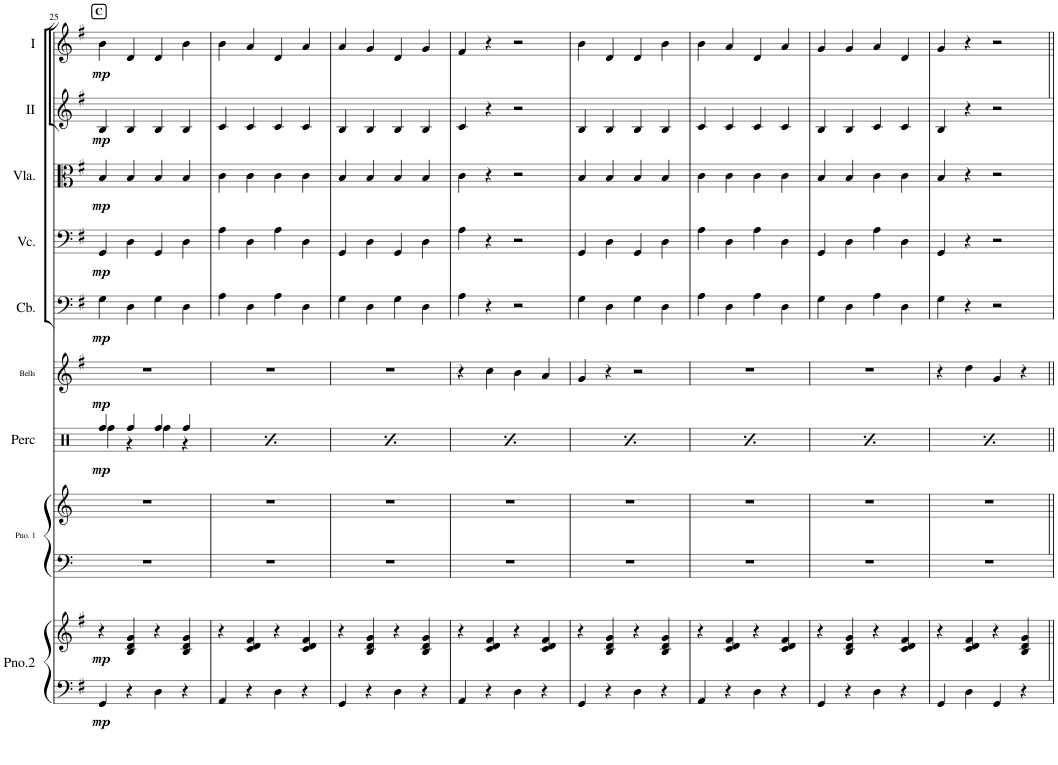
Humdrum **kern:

**kern	**kern	**dynam	**kern	**kern	**kern	**dynam	**kern	**dynam	**kern	**dynam	**kern	**dynam	**kern	**dynam	**kern	**dynam	**kern	**dynam
*part9	*part9	*part9	*part8	*part8	*part7	*part7	*part6	*part6	*part5	*part5	*part4	*part4	*part3	*part3	*part2	*part2	*part1	*part1
*staff11	*staff10	*staff10/11	*staff9	*staff8	*staff7	*staff7	*staff6	*staff6	*staff5	*staff5	*staff4	*staff4	*staff3	*staff3	*staff2	*staff2	*staff1	*staff1
*I"Piano 2	*	*	*I"Piano 1	*	*I"Percussion	*	*I"Bells	*	*I"Contrabass	*	*I"Cello	*	*I"Viola	*	*I"Violin 2	*	*I"Violin 1	*
*I'Pno.2	*	*	*I'Pno. 1	*	*I'Perc	*	*I'Bells	*	*I'Cb.	*	*	*	*I'Vla.	*	*	*	*	*
!!LO:PB:g=z
*clefF4	*clefG2	*	*clefF4	*clefG2	*clefX	*	*clefG2	*	*clefF4	*	*clefF4	*	*clefC3	*	*clefG2	*	*clefG2	*
*	*	*	*	*	*	*	*Trd-7c-12	*	*	*	*	*	*	*	*	*	*	*
*k[f#]	*k[f#]	*	*k[]	*k[]	*k[f#]	*	*k[f#]	*	*k[f#]	*	*k[f#]	*	*k[f#]	*	*k[f#]	*	*k[f#]	*
*M4/4	*M4/4	*	*M4/4	*M4/4	*M4/4	*	*M4/4	*	*M4/4	*	*M4/4	*	*M4/4	*	*M4/4	*	*M4/4	*
*met(c)	*met(c)	*	*met(c)	*met(c)	*met(c)	*	*met(c)	*	*met(c)	*	*met(c)	*	*met(c)	*	*met(c)	*	*met(c)	*
=25	=25	=25	=25	=25	=25	=25	=25	=25	=25	=25	=25	=25	=25	=25	=25	=25	=25	=25
*	*	*	*	*	*^	*	*	*	*	*	*	*	*	*	*	*	*	*
!	!	!	!	!	!	!	!	!	!	!	!	!	!	!	!	!	!	!LO:TX:a:B:t=C	!
!	!	!LO:DY:b=2	!	!	!	!	!	!	!	!	!	!	!	!	!	!	!	!	!
!	!	!LO:DY:n=1:b	!	!	!	!	!LO:DY:b	!	!LO:DY:b	!	!LO:DY:b	!	!LO:DY:b	!	!LO:DY:b	!	!LO:DY:b	!	!LO:DY:b
4GG/	4r	mp mp	1r	1r	4Rff/	4Rff\	mp	1r	mp	4G\	mp	4GG/	mp	4B/	mp	4B/	mp	4b\	mp
4r	4B/ 4d/ 4g/	.	.	.	4Rff/	4r	.	.	.	4D\	.	4D\	.	4B/	.	4B/	.	4d/	.
4D\	4r	.	.	.	4Rff/	4Rff\	.	.	.	4G\	.	4GG/	.	4B/	.	4B/	.	4d/	.
4r	4B/ 4d/ 4g/	.	.	.	4Rff/	4r	.	.	.	4D\	.	4D\	.	4B/	.	4B/	.	4b\	.
=26	=26	=26	=26	=26	=26	=26	=26	=26	=26	=26	=26	=26	=26	=26	=26	=26	=26	=26	=26
!	!	!	!	!	!	!	!LO:DY:b	!	!	!	!	!	!	!	!	!	!	!	!
4AA/	4r	.	1r	1r	4Rff/	4Rff\	mp	1r	.	4A\	.	4A\	.	4c\	.	4c/	.	4b\	.
4r	4c/ 4d/ 4f#/	.	.	.	4Rff/	4r	.	.	.	4D\	.	4D\	.	4c\	.	4c/	.	4a/	.
4D\	4r	.	.	.	4Rff/	4Rff\	.	.	.	4A\	.	4A\	.	4c\	.	4c/	.	4d/	.
4r	4c/ 4d/ 4f#/	.	.	.	4Rff/	4r	.	.	.	4D\	.	4D\	.	4c\	.	4c/	.	4a/	.
=27	=27	=27	=27	=27	=27	=27	=27	=27	=27	=27	=27	=27	=27	=27	=27	=27	=27	=27	=27
!	!	!	!	!	!	!	!LO:DY:b	!	!	!	!	!	!	!	!	!	!	!	!
4GG/	4r	.	1r	1r	4Rff/	4Rff\	mp	1r	.	4G\	.	4GG/	.	4B/	.	4B/	.	4a/	.
4r	4B/ 4d/ 4g/	.	.	.	4Rff/	4r	.	.	.	4D\	.	4D\	.	4B/	.	4B/	.	4g/	.
4D\	4r	.	.	.	4Rff/	4Rff\	.	.	.	4G\	.	4GG/	.	4B/	.	4B/	.	4d/	.
4r	4B/ 4d/ 4g/	.	.	.	4Rff/	4r	.	.	.	4D\	.	4D\	.	4B/	.	4B/	.	4g/	.
=28	=28	=28	=28	=28	=28	=28	=28	=28	=28	=28	=28	=28	=28	=28	=28	=28	=28	=28	=28
!	!	!	!	!	!	!	!LO:DY:b	!	!	!	!	!	!	!	!	!	!	!	!
4AA/	4r	.	1r	1r	4Rff/	4Rff\	mp	4r	.	4A\	.	4A\	.	4c\	.	4c/	.	4f#/	.
4r	4c/ 4d/ 4f#/	.	.	.	4Rff/	4r	.	4cc\	.	4r	.	4r	.	4r	.	4r	.	4r	.
4D\	4r	.	.	.	4Rff/	4Rff\	.	4b\	.	2r	.	2r	.	2r	.	2r	.	2r	.
4r	4c/ 4d/ 4f#/	.	.	.	4Rff/	4r	.	4a/	.	.	.	.	.	.	.	.	.	.	.
=29	=29	=29	=29	=29	=29	=29	=29	=29	=29	=29	=29	=29	=29	=29	=29	=29	=29	=29	=29
!	!	!	!	!	!	!	!LO:DY:b	!	!	!	!	!	!	!	!	!	!	!	!
4GG/	4r	.	1r	1r	4Rff/	4Rff\	mp	4g/	.	4G\	.	4GG/	.	4B/	.	4B/	.	4b\	.
4r	4B/ 4d/ 4g/	.	.	.	4Rff/	4r	.	4r	.	4D\	.	4D\	.	4B/	.	4B/	.	4d/	.
4D\	4r	.	.	.	4Rff/	4Rff\	.	2r	.	4G\	.	4GG/	.	4B/	.	4B/	.	4d/	.
4r	4B/ 4d/ 4g/	.	.	.	4Rff/	4r	.	.	.	4D\	.	4D\	.	4B/	.	4B/	.	4b\	.
=30	=30	=30	=30	=30	=30	=30	=30	=30	=30	=30	=30	=30	=30	=30	=30	=30	=30	=30	=30
!	!	!	!	!	!	!	!LO:DY:b	!	!	!	!	!	!	!	!	!	!	!	!
4AA/	4r	.	1r	1r	4Rff/	4Rff\	mp	1r	.	4A\	.	4A\	.	4c\	.	4c/	.	4b\	.
4r	4c/ 4d/ 4f#/	.	.	.	4Rff/	4r	.	.	.	4D\	.	4D\	.	4c\	.	4c/	.	4a/	.
4D\	4r	.	.	.	4Rff/	4Rff\	.	.	.	4A\	.	4A\	.	4c\	.	4c/	.	4d/	.
4r	4c/ 4d/ 4f#/	.	.	.	4Rff/	4r	.	.	.	4D\	.	4D\	.	4c\	.	4c/	.	4a/	.
=31	=31	=31	=31	=31	=31	=31	=31	=31	=31	=31	=31	=31	=31	=31	=31	=31	=31	=31	=31
!	!	!	!	!	!	!	!LO:DY:b	!	!	!	!	!	!	!	!	!	!	!	!
4GG/	4r	.	1r	1r	4Rff/	4Rff\	mp	1r	.	4G\	.	4GG/	.	4B/	.	4B/	.	4g/	.
4r	4B/ 4d/ 4g/	.	.	.	4Rff/	4r	.	.	.	4D\	.	4D\	.	4B/	.	4B/	.	4g/	.
4D\	4r	.	.	.	4Rff/	4Rff\	.	.	.	4A\	.	4A\	.	4c\	.	4c/	.	4a/	.
4r	4c/ 4d/ 4f#/	.	.	.	4Rff/	4r	.	.	.	4D\	.	4D\	.	4c\	.	4c/	.	4d/	.
=32	=32	=32	=32	=32	=32	=32	=32	=32	=32	=32	=32	=32	=32	=32	=32	=32	=32	=32	=32
!	!	!	!	!	!	!	!LO:DY:b	!	!	!	!	!	!	!	!	!	!	!	!
4GG/	4r	.	1r	1r	4Rff/	4Rff\	mp	4r	.	4G\	.	4GG/	.	4B/	.	4B/	.	4g/	.
4D\	4c/ 4d/ 4f#/	.	.	.	4Rff/	4r	.	4dd\	.	4r	.	4r	.	4r	.	4r	.	4r	.
4GG/	4r	.	.	.	4Rff/	4Rff\	.	4g/	.	2r	.	2r	.	2r	.	2r	.	2r	.
4r	4B/ 4d/ 4g/	.	.	.	4Rff/	4r	.	4r	.	.	.	.	.	.	.	.	.	.	.
*	*	*	*	*	*v	*v	*	*	*	*	*	*	*	*	*	*	*	*	*
=||	=||	=||	=||	=||	=||	=||	=||	=||	=||	=||	=||	=||	=||	=||	=||	=||	=||	=||
*-	*-	*-	*-	*-	*-	*-	*-	*-	*-	*-	*-	*-	*-	*-	*-	*-	*-	*-
